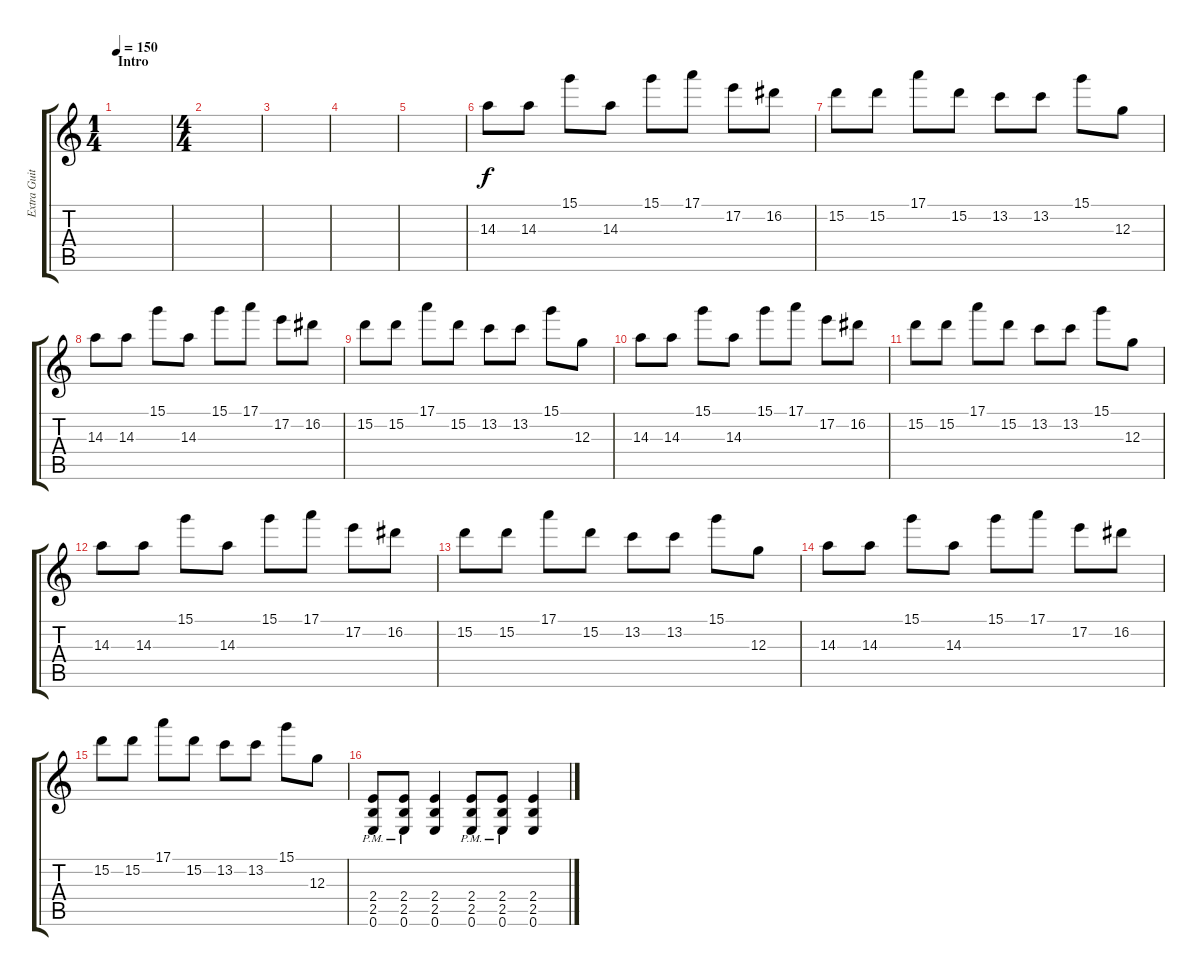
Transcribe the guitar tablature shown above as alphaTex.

\track ("Extra Guitar" "Extra Guit") {instrument overdrivenguitar}
\staff {score tabs}
\tuning (E4 B3 G3 D3 A2 E2) {hide}
\ts (1 4)
\section ("" "Intro")
\tempo 150
\clef g2
\ks c
|
\ts (4 4)
|
|
|
|
14.3.8 14.3.8 15.1.8 14.3.8 15.1.8 17.1.8 17.2.8 16.2.8 |
15.2.8 15.2.8 17.1.8 15.2.8 13.2.8 13.2.8 15.1.8 12.3.8 |
14.3.8 14.3.8 15.1.8 14.3.8 15.1.8 17.1.8 17.2.8 16.2.8 |
15.2.8 15.2.8 17.1.8 15.2.8 13.2.8 13.2.8 15.1.8 12.3.8 |
14.3.8 14.3.8 15.1.8 14.3.8 15.1.8 17.1.8 17.2.8 16.2.8 |
15.2.8 15.2.8 17.1.8 15.2.8 13.2.8 13.2.8 15.1.8 12.3.8 |
14.3.8 14.3.8 15.1.8 14.3.8 15.1.8 17.1.8 17.2.8 16.2.8 |
15.2.8 15.2.8 17.1.8 15.2.8 13.2.8 13.2.8 15.1.8 12.3.8 |
14.3.8 14.3.8 15.1.8 14.3.8 15.1.8 17.1.8 17.2.8 16.2.8 |
15.2.8 15.2.8 17.1.8 15.2.8 13.2.8 13.2.8 15.1.8 12.3.8 |
(2.4{pm} 2.5{pm} 0.6{pm}).8 (2.4{pm} 2.5{pm} 0.6{pm}).8 (2.4 2.5 0.6).4 (2.4{pm} 2.5{pm} 0.6{pm}).8 (2.4{pm} 2.5{pm} 0.6{pm}).8 (2.4 2.5 0.6).4
